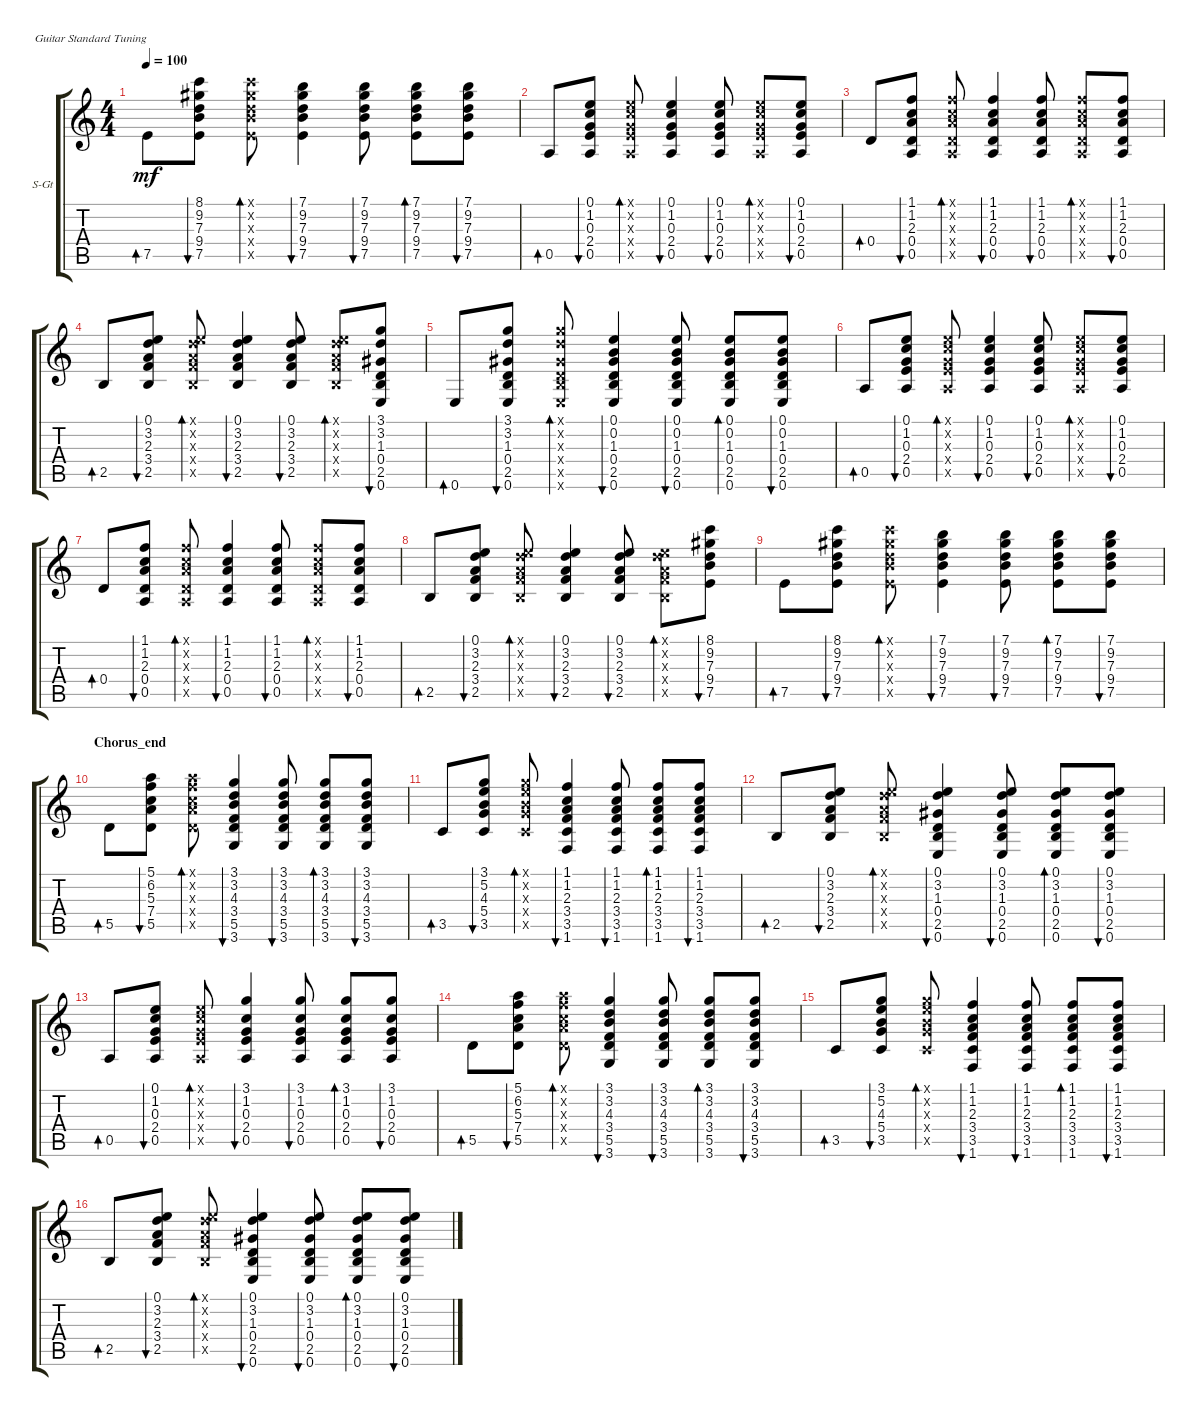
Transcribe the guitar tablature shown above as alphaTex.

\defaultSystemsLayout 4
\bracketExtendMode groupsimilarinstruments
\firstSystemTrackNameOrientation horizontal
\otherSystemsTrackNameOrientation horizontal
\track ("Steel Guitar" "S-Gt") {instrument acousticguitarsteel}
\staff {score tabs}
\tuning (E4 B3 G3 D3 A2 E2)
\ts (4 4)
\tempo 100
\clef g2
\ks c
7.5.8{bd 30 dy mf} (7.5 8.1 9.2 7.3 9.4).8{bu 30} (7.5{x} 8.1{x} 9.2{x} 7.3{x} 9.4{x}).8{bd 30} (7.5 7.1 9.2 7.3 9.4).4{bu 30} (7.5 7.1 9.2 7.3 9.4).8{bu 30} (7.5 7.1 9.2 7.3 9.4).8{bd 30} (7.5 7.1 9.2 7.3 9.4).8{bu 30} |
0.5.8{bd 30} (0.5 2.4 0.3 1.2 0.1).8{bu 30} (0.5{x} 2.4{x} 0.3{x} 1.2{x} 0.1{x}).8{bd 30} (0.5 2.4 0.3 1.2 0.1).4{bu 30} (0.5 2.4 0.3 1.2 0.1).8{bu 30} (0.5{x} 2.4{x} 0.3{x} 1.2{x} 0.1{x}).8{bd 30} (0.5 2.4 0.3 1.2 0.1).8{bu 30} |
0.4.8{bd 30} (0.5 0.4 2.3 1.2 1.1).8{bu 30} (0.5{x} 0.4{x} 2.3{x} 1.2{x} 1.1{x}).8{bd 30} (0.5 0.4 2.3 1.2 1.1).4{bu 30} (0.5 0.4 2.3 1.2 1.1).8{bu 30} (0.5{x} 0.4{x} 2.3{x} 1.2{x} 1.1{x}).8{bd 30} (0.5 0.4 2.3 1.2 1.1).8{bu 30} |
2.5.8{bd 30} (2.5 3.4 2.3 3.2 0.1).8{bu 30} (2.5{x} 3.4{x} 2.3{x} 3.2{x} 0.1{x}).8{bd 30} (2.5 3.4 2.3 3.2 0.1).4{bu 30} (2.5 3.4 2.3 3.2 0.1).8{bu 30} (2.5{x} 3.4{x} 2.3{x} 3.2{x} 0.1{x}).8{bd 30} (2.5 3.1 3.2 1.3 0.4 0.6).8{bu 30} |
0.6.8{bd 30} (2.5 0.4 1.3 3.2 3.1 0.6).8{bu 30} (2.5{x} 0.4{x} 1.3{x} 3.2{x} 3.1{x} 0.6{x}).8{bd 30} (0.4 0.1 0.2 1.3 2.5 0.6).4{bu 30} (2.5 0.4 1.3 0.2 0.1 0.6).8{bu 30} (2.5 0.4 1.3 0.2 0.1 0.6).8{bd 30} (2.5 0.4 1.3 0.2 0.1 0.6).8{bu 30} |
0.5.8{bd 30} (0.5 2.4 0.3 1.2 0.1).8{bu 30} (0.5{x} 2.4{x} 0.3{x} 1.2{x} 0.1{x}).8{bd 30} (0.5 2.4 0.3 1.2 0.1).4{bu 30} (0.5 2.4 0.3 1.2 0.1).8{bu 30} (0.5{x} 2.4{x} 0.3{x} 1.2{x} 0.1{x}).8{bd 30} (0.5 2.4 0.3 1.2 0.1).8{bu 30} |
0.4.8{bd 30} (0.5 0.4 2.3 1.2 1.1).8{bu 30} (0.5{x} 0.4{x} 2.3{x} 1.2{x} 1.1{x}).8{bd 30} (0.5 0.4 2.3 1.2 1.1).4{bu 30} (0.5 0.4 2.3 1.2 1.1).8{bu 30} (0.5{x} 0.4{x} 2.3{x} 1.2{x} 1.1{x}).8{bd 30} (0.5 0.4 2.3 1.2 1.1).8{bu 30} |
2.5.8{bd 30} (2.5 3.4 2.3 3.2 0.1).8{bu 30} (2.5{x} 3.4{x} 2.3{x} 3.2{x} 0.1{x}).8{bd 30} (2.5 3.4 2.3 3.2 0.1).4{bu 30} (2.5 3.4 2.3 3.2 0.1).8{bu 30} (2.5{x} 3.4{x} 2.3{x} 3.2{x} 0.1{x}).8{bd 30} (7.5 8.1 9.2 7.3 9.4).8{bu 30} |
7.5.8{bd 30} (7.5 8.1 9.2 7.3 9.4).8{bu 30} (7.5{x} 8.1{x} 9.2{x} 7.3{x} 9.4{x}).8{bd 30} (7.5 7.1 9.2 7.3 9.4).4{bu 30} (7.5 7.1 9.2 7.3 9.4).8{bu 30} (7.5 7.1 9.2 7.3 9.4).8{bd 30} (7.5 7.1 9.2 7.3 9.4).8{bu 30} |
\section ("" "Chorus_end")
5.5.8{bd 30} (5.5 7.4 5.3 6.2 5.1).8{bu 30} (5.5{x} 7.4{x} 5.3{x} 6.2{x} 5.1{x}).8{bd 30} (3.6 5.5 3.4 4.3 3.2 3.1).4{bu 30} (3.6 5.5 3.4 4.3 3.2 3.1).8{bu 30} (3.6 5.5 3.4 4.3 3.2 3.1).8{bd 30} (3.6 5.5 3.4 4.3 3.2 3.1).8{bu 30} |
3.5.8{bd 30} (3.5 5.4 4.3 5.2 3.1).8{bu 30} (3.5{x} 5.4{x} 4.3{x} 5.2{x} 3.1{x}).8{bd 30} (1.6 3.5 3.4 2.3 1.2 1.1).4{bu 30} (1.6 3.5 3.4 2.3 1.2 1.1).8{bu 30} (1.6 3.5 3.4 2.3 1.2 1.1).8{bd 30} (1.6 3.5 3.4 2.3 1.2 1.1).8{bu 30} |
2.5.8{bd 30} (2.5 3.4 2.3 3.2 0.1).8{bu 30} (2.5{x} 3.4{x} 2.3{x} 3.2{x} 0.1{x}).8{bd 30} (0.6 2.5 0.4 1.3 3.2 0.1).4{bu 30} (0.6 2.5 0.4 1.3 3.2 0.1).8{bu 30} (0.6 2.5 0.4 1.3 3.2 0.1).8{bd 30} (0.6 2.5 0.4 1.3 3.2 0.1).8{bu 30} |
0.5.8{bd 30} (0.5 2.4 0.3 1.2 0.1).8{bu 30} (0.5{x} 2.4{x} 0.3{x} 1.2{x} 0.1{x}).8{bd 30} (0.5 2.4 0.3 1.2 3.1).4{bu 30} (0.5 2.4 0.3 1.2 3.1).8{bu 30} (0.5 2.4 0.3 1.2 3.1).8{bd 30} (0.5 2.4 0.3 1.2 3.1).8{bu 30} |
5.5.8{bd 30} (5.5 7.4 5.3 6.2 5.1).8{bu 30} (5.5{x} 7.4{x} 5.3{x} 6.2{x} 5.1{x}).8{bd 30} (3.6 5.5 3.4 4.3 3.2 3.1).4{bu 30} (3.6 5.5 3.4 4.3 3.2 3.1).8{bu 30} (3.6 5.5 3.4 4.3 3.2 3.1).8{bd 30} (3.6 5.5 3.4 4.3 3.2 3.1).8{bu 30} |
3.5.8{bd 30} (3.5 5.4 4.3 5.2 3.1).8{bu 30} (3.5{x} 5.4{x} 4.3{x} 5.2{x} 3.1{x}).8{bd 30} (1.6 3.5 3.4 2.3 1.2 1.1).4{bu 30} (1.6 3.5 3.4 2.3 1.2 1.1).8{bu 30} (1.6 3.5 3.4 2.3 1.2 1.1).8{bd 30} (1.6 3.5 3.4 2.3 1.2 1.1).8{bu 30} |
2.5.8{bd 30} (2.5 3.4 2.3 3.2 0.1).8{bu 30} (2.5{x} 3.4{x} 2.3{x} 3.2{x} 0.1{x}).8{bd 30} (0.6 2.5 0.4 1.3 3.2 0.1).4{bu 30} (0.6 2.5 0.4 1.3 3.2 0.1).8{bu 30} (0.6 2.5 0.4 1.3 3.2 0.1).8{bd 30} (0.6 2.5 0.4 1.3 3.2 0.1).8{bu 30}
